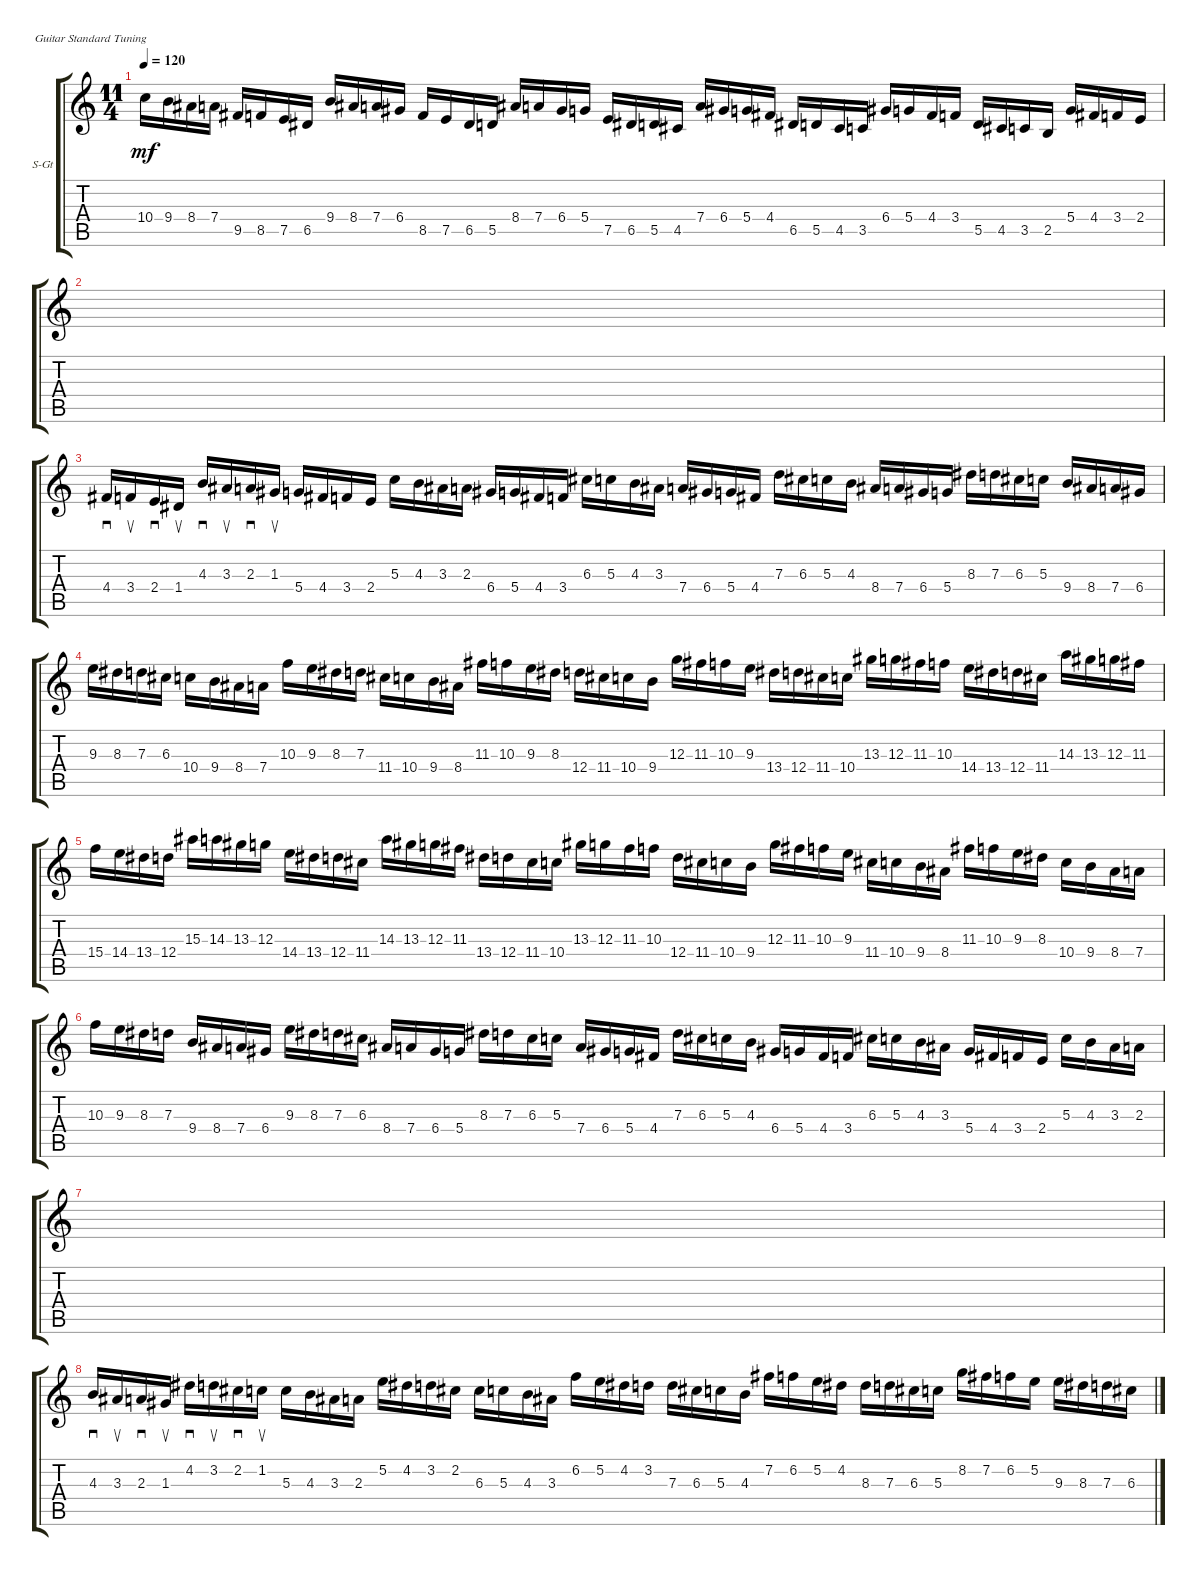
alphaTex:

\defaultSystemsLayout 4
\bracketExtendMode groupsimilarinstruments
\firstSystemTrackNameOrientation horizontal
\otherSystemsTrackNameOrientation horizontal
\track ("Steel Guitar" "S-Gt") {instrument acousticguitarsteel}
\staff {score tabs}
\tuning (E4 B3 G3 D3 A2 E2)
\ts (11 4)
\tempo 120
\clef g2
\ks c
10.4.16{dy mf} 9.4.16 8.4.16 7.4.16 9.5.16 8.5.16 7.5.16 6.5.16 9.4.16 8.4.16 7.4.16 6.4.16 8.5.16 7.5.16 6.5.16 5.5.16 8.4.16 7.4.16 6.4.16 5.4.16 7.5.16 6.5.16 5.5.16 4.5.16 7.4.16 6.4.16 5.4.16 4.4.16 6.5.16 5.5.16 4.5.16 3.5.16 6.4.16 5.4.16 4.4.16 3.4.16 5.5.16 4.5.16 3.5.16 2.5.16 5.4.16 4.4.16 3.4.16 2.4.16 |
|
4.4.16{sd} 3.4.16{su} 2.4.16{sd} 1.4.16{su} 4.3.16{sd} 3.3.16{su} 2.3.16{sd} 1.3.16{su} 5.4.16 4.4.16 3.4.16 2.4.16 5.3.16 4.3.16 3.3.16 2.3.16 6.4.16 5.4.16 4.4.16 3.4.16 6.3.16 5.3.16 4.3.16 3.3.16 7.4.16 6.4.16 5.4.16 4.4.16 7.3.16 6.3.16 5.3.16 4.3.16 8.4.16 7.4.16 6.4.16 5.4.16 8.3.16 7.3.16 6.3.16 5.3.16 9.4.16 8.4.16 7.4.16 6.4.16 |
9.3.16 8.3.16 7.3.16 6.3.16 10.4.16 9.4.16 8.4.16 7.4.16 10.3.16 9.3.16 8.3.16 7.3.16 11.4.16 10.4.16 9.4.16 8.4.16 11.3.16 10.3.16 9.3.16 8.3.16 12.4.16 11.4.16 10.4.16 9.4.16 12.3.16 11.3.16 10.3.16 9.3.16 13.4.16 12.4.16 11.4.16 10.4.16 13.3.16 12.3.16 11.3.16 10.3.16 14.4.16 13.4.16 12.4.16 11.4.16 14.3.16 13.3.16 12.3.16 11.3.16 |
15.4.16 14.4.16 13.4.16 12.4.16 15.3.16 14.3.16 13.3.16 12.3.16 14.4.16 13.4.16 12.4.16 11.4.16 14.3.16 13.3.16 12.3.16 11.3.16 13.4.16 12.4.16 11.4.16 10.4.16 13.3.16 12.3.16 11.3.16 10.3.16 12.4.16 11.4.16 10.4.16 9.4.16 12.3.16 11.3.16 10.3.16 9.3.16 11.4.16 10.4.16 9.4.16 8.4.16 11.3.16 10.3.16 9.3.16 8.3.16 10.4.16 9.4.16 8.4.16 7.4.16 |
10.3.16 9.3.16 8.3.16 7.3.16 9.4.16 8.4.16 7.4.16 6.4.16 9.3.16 8.3.16 7.3.16 6.3.16 8.4.16 7.4.16 6.4.16 5.4.16 8.3.16 7.3.16 6.3.16 5.3.16 7.4.16 6.4.16 5.4.16 4.4.16 7.3.16 6.3.16 5.3.16 4.3.16 6.4.16 5.4.16 4.4.16 3.4.16 6.3.16 5.3.16 4.3.16 3.3.16 5.4.16 4.4.16 3.4.16 2.4.16 5.3.16 4.3.16 3.3.16 2.3.16 |
|
4.3.16{sd} 3.3.16{su} 2.3.16{sd} 1.3.16{su} 4.2.16{sd} 3.2.16{su} 2.2.16{sd} 1.2.16{su} 5.3.16 4.3.16 3.3.16 2.3.16 5.2.16 4.2.16 3.2.16 2.2.16 6.3.16 5.3.16 4.3.16 3.3.16 6.2.16 5.2.16 4.2.16 3.2.16 7.3.16 6.3.16 5.3.16 4.3.16 7.2.16 6.2.16 5.2.16 4.2.16 8.3.16 7.3.16 6.3.16 5.3.16 8.2.16 7.2.16 6.2.16 5.2.16 9.3.16 8.3.16 7.3.16 6.3.16
